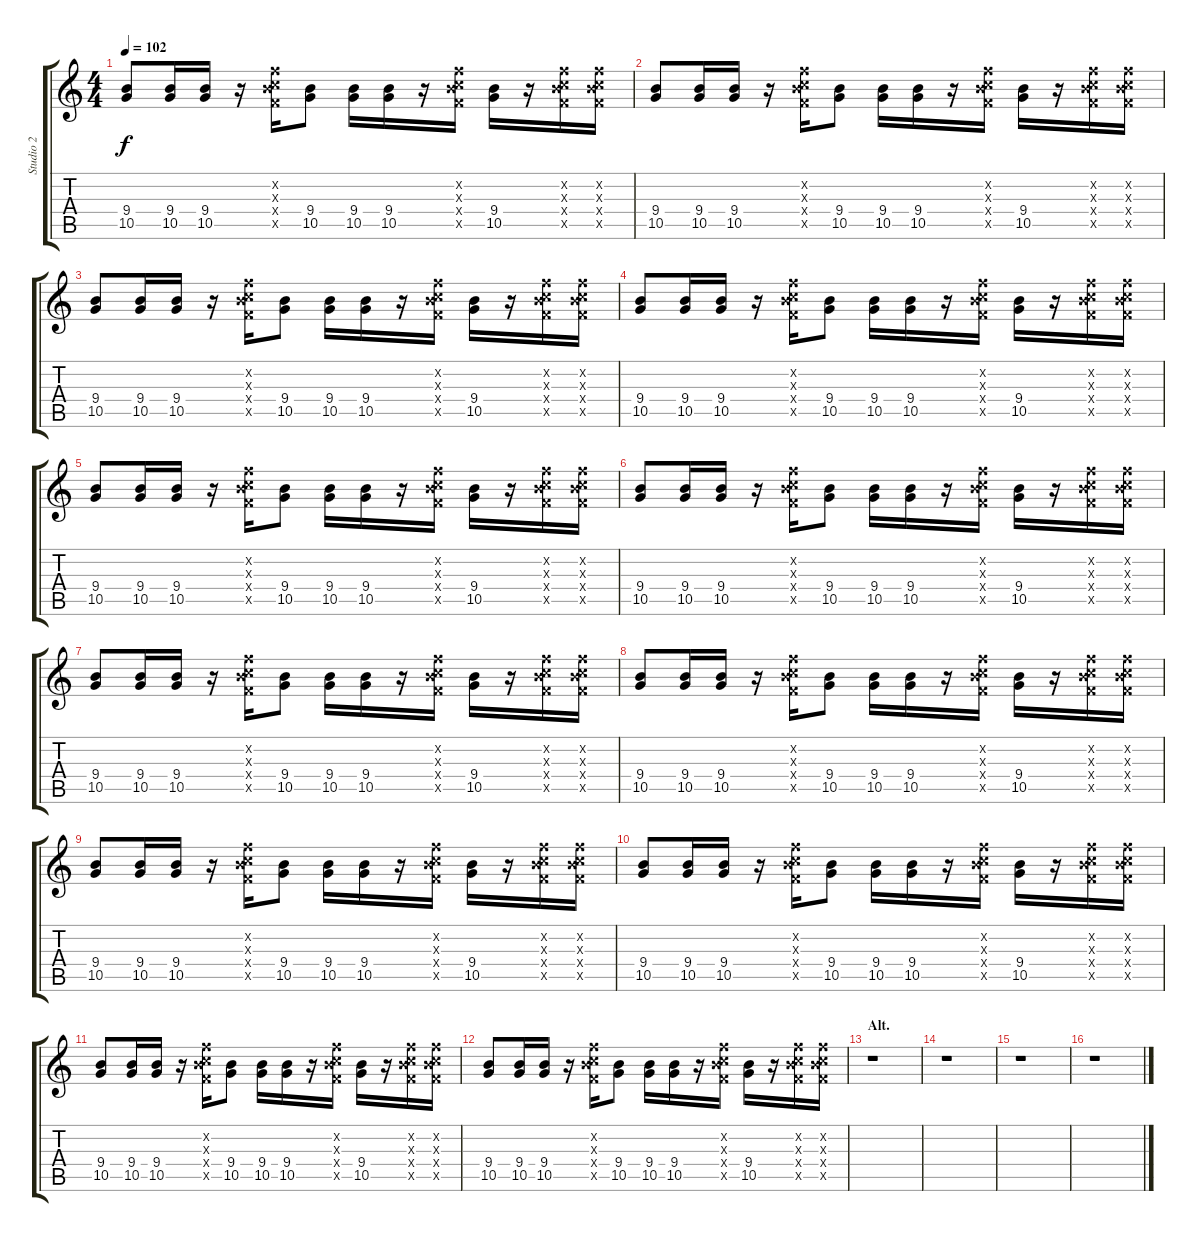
\track ("Studio 2" "Studio 2") {instrument acousticguitarsteel}
\staff {score tabs}
\tuning (E4 B3 G3 D3 A2 E2) {hide}
\ts (4 4)
\tempo 102
\clef g2
\ks c
(9.4 10.5).8{dy f} (9.4 10.5).16 (9.4 10.5).16 r.16 (0.2{x} 10.3{x} 10.4{x} 8.5{x}).16 (9.4 10.5).8 (9.4 10.5).16 (9.4 10.5).16 r.16 (0.2{x} 10.3{x} 10.4{x} 8.5{x}).16 (9.4 10.5).16 r.16 (0.2{x} 10.3{x} 10.4{x} 8.5{x}).16 (0.2{x} 10.3{x} 10.4{x} 8.5{x}).16 |
(9.4 10.5).8 (9.4 10.5).16 (9.4 10.5).16 r.16 (0.2{x} 10.3{x} 10.4{x} 8.5{x}).16 (9.4 10.5).8 (9.4 10.5).16 (9.4 10.5).16 r.16 (0.2{x} 10.3{x} 10.4{x} 8.5{x}).16 (9.4 10.5).16 r.16 (0.2{x} 10.3{x} 10.4{x} 8.5{x}).16 (0.2{x} 10.3{x} 10.4{x} 8.5{x}).16 |
(9.4 10.5).8 (9.4 10.5).16 (9.4 10.5).16 r.16 (0.2{x} 10.3{x} 10.4{x} 8.5{x}).16 (9.4 10.5).8 (9.4 10.5).16 (9.4 10.5).16 r.16 (0.2{x} 10.3{x} 10.4{x} 8.5{x}).16 (9.4 10.5).16 r.16 (0.2{x} 10.3{x} 10.4{x} 8.5{x}).16 (0.2{x} 10.3{x} 10.4{x} 8.5{x}).16 |
(9.4 10.5).8 (9.4 10.5).16 (9.4 10.5).16 r.16 (0.2{x} 10.3{x} 10.4{x} 8.5{x}).16 (9.4 10.5).8 (9.4 10.5).16 (9.4 10.5).16 r.16 (0.2{x} 10.3{x} 10.4{x} 8.5{x}).16 (9.4 10.5).16 r.16 (0.2{x} 10.3{x} 10.4{x} 8.5{x}).16 (0.2{x} 10.3{x} 10.4{x} 8.5{x}).16 |
(9.4 10.5).8 (9.4 10.5).16 (9.4 10.5).16 r.16 (0.2{x} 10.3{x} 10.4{x} 8.5{x}).16 (9.4 10.5).8 (9.4 10.5).16 (9.4 10.5).16 r.16 (0.2{x} 10.3{x} 10.4{x} 8.5{x}).16 (9.4 10.5).16 r.16 (0.2{x} 10.3{x} 10.4{x} 8.5{x}).16 (0.2{x} 10.3{x} 10.4{x} 8.5{x}).16 |
(9.4 10.5).8 (9.4 10.5).16 (9.4 10.5).16 r.16 (0.2{x} 10.3{x} 10.4{x} 8.5{x}).16 (9.4 10.5).8 (9.4 10.5).16 (9.4 10.5).16 r.16 (0.2{x} 10.3{x} 10.4{x} 8.5{x}).16 (9.4 10.5).16 r.16 (0.2{x} 10.3{x} 10.4{x} 8.5{x}).16 (0.2{x} 10.3{x} 10.4{x} 8.5{x}).16 |
(9.4 10.5).8 (9.4 10.5).16 (9.4 10.5).16 r.16 (0.2{x} 10.3{x} 10.4{x} 8.5{x}).16 (9.4 10.5).8 (9.4 10.5).16 (9.4 10.5).16 r.16 (0.2{x} 10.3{x} 10.4{x} 8.5{x}).16 (9.4 10.5).16 r.16 (0.2{x} 10.3{x} 10.4{x} 8.5{x}).16 (0.2{x} 10.3{x} 10.4{x} 8.5{x}).16 |
(9.4 10.5).8 (9.4 10.5).16 (9.4 10.5).16 r.16 (0.2{x} 10.3{x} 10.4{x} 8.5{x}).16 (9.4 10.5).8 (9.4 10.5).16 (9.4 10.5).16 r.16 (0.2{x} 10.3{x} 10.4{x} 8.5{x}).16 (9.4 10.5).16 r.16 (0.2{x} 10.3{x} 10.4{x} 8.5{x}).16 (0.2{x} 10.3{x} 10.4{x} 8.5{x}).16 |
(9.4 10.5).8 (9.4 10.5).16 (9.4 10.5).16 r.16 (0.2{x} 10.3{x} 10.4{x} 8.5{x}).16 (9.4 10.5).8 (9.4 10.5).16 (9.4 10.5).16 r.16 (0.2{x} 10.3{x} 10.4{x} 8.5{x}).16 (9.4 10.5).16 r.16 (0.2{x} 10.3{x} 10.4{x} 8.5{x}).16 (0.2{x} 10.3{x} 10.4{x} 8.5{x}).16 |
(9.4 10.5).8 (9.4 10.5).16 (9.4 10.5).16 r.16 (0.2{x} 10.3{x} 10.4{x} 8.5{x}).16 (9.4 10.5).8 (9.4 10.5).16 (9.4 10.5).16 r.16 (0.2{x} 10.3{x} 10.4{x} 8.5{x}).16 (9.4 10.5).16 r.16 (0.2{x} 10.3{x} 10.4{x} 8.5{x}).16 (0.2{x} 10.3{x} 10.4{x} 8.5{x}).16 |
(9.4 10.5).8 (9.4 10.5).16 (9.4 10.5).16 r.16 (0.2{x} 10.3{x} 10.4{x} 8.5{x}).16 (9.4 10.5).8 (9.4 10.5).16 (9.4 10.5).16 r.16 (0.2{x} 10.3{x} 10.4{x} 8.5{x}).16 (9.4 10.5).16 r.16 (0.2{x} 10.3{x} 10.4{x} 8.5{x}).16 (0.2{x} 10.3{x} 10.4{x} 8.5{x}).16 |
(9.4 10.5).8 (9.4 10.5).16 (9.4 10.5).16 r.16 (0.2{x} 10.3{x} 10.4{x} 8.5{x}).16 (9.4 10.5).8 (9.4 10.5).16 (9.4 10.5).16 r.16 (0.2{x} 10.3{x} 10.4{x} 8.5{x}).16 (9.4 10.5).16 r.16 (0.2{x} 10.3{x} 10.4{x} 8.5{x}).16 (0.2{x} 10.3{x} 10.4{x} 8.5{x}).16 |
\section ("" "Alt.")
r.1 |
r.1 |
r.1 |
r.1
